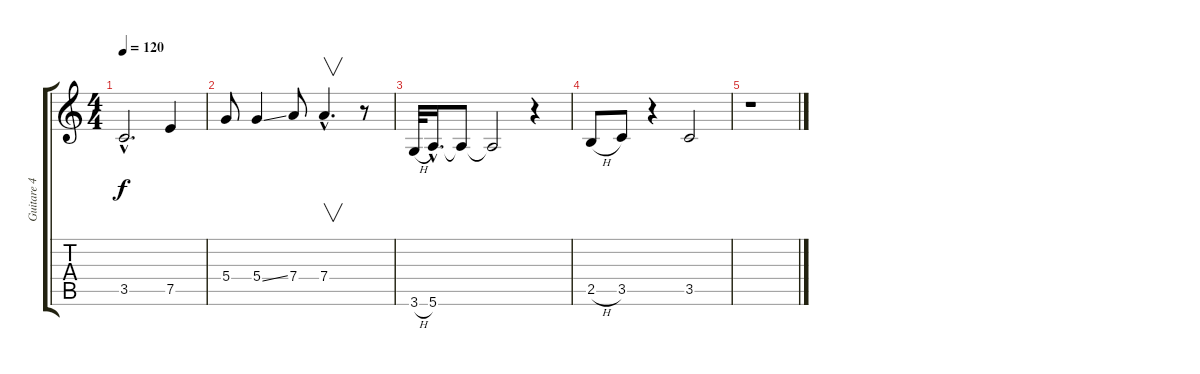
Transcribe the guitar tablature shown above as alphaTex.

\track ("Guitare 4" "Guitare 4") {instrument overdrivenguitar}
\staff {score tabs}
\tuning (E4 B3 G3 D3 A2 E2) {hide}
\ts (4 4)
\tempo 120
\clef g2
\ks c
3.5{hac}.2{d dy f} 7.5.4 |
5.4.8 5.4{ss}.4 7.4.8 7.4{hac}.4{v d} r.8 |
3.6{h}.32 5.6{hac}.16{d} 5.6{t}.8 5.6{t}.2 r.4 |
2.5{h}.8 3.5.8 r.4 3.5.2 |
r.1
